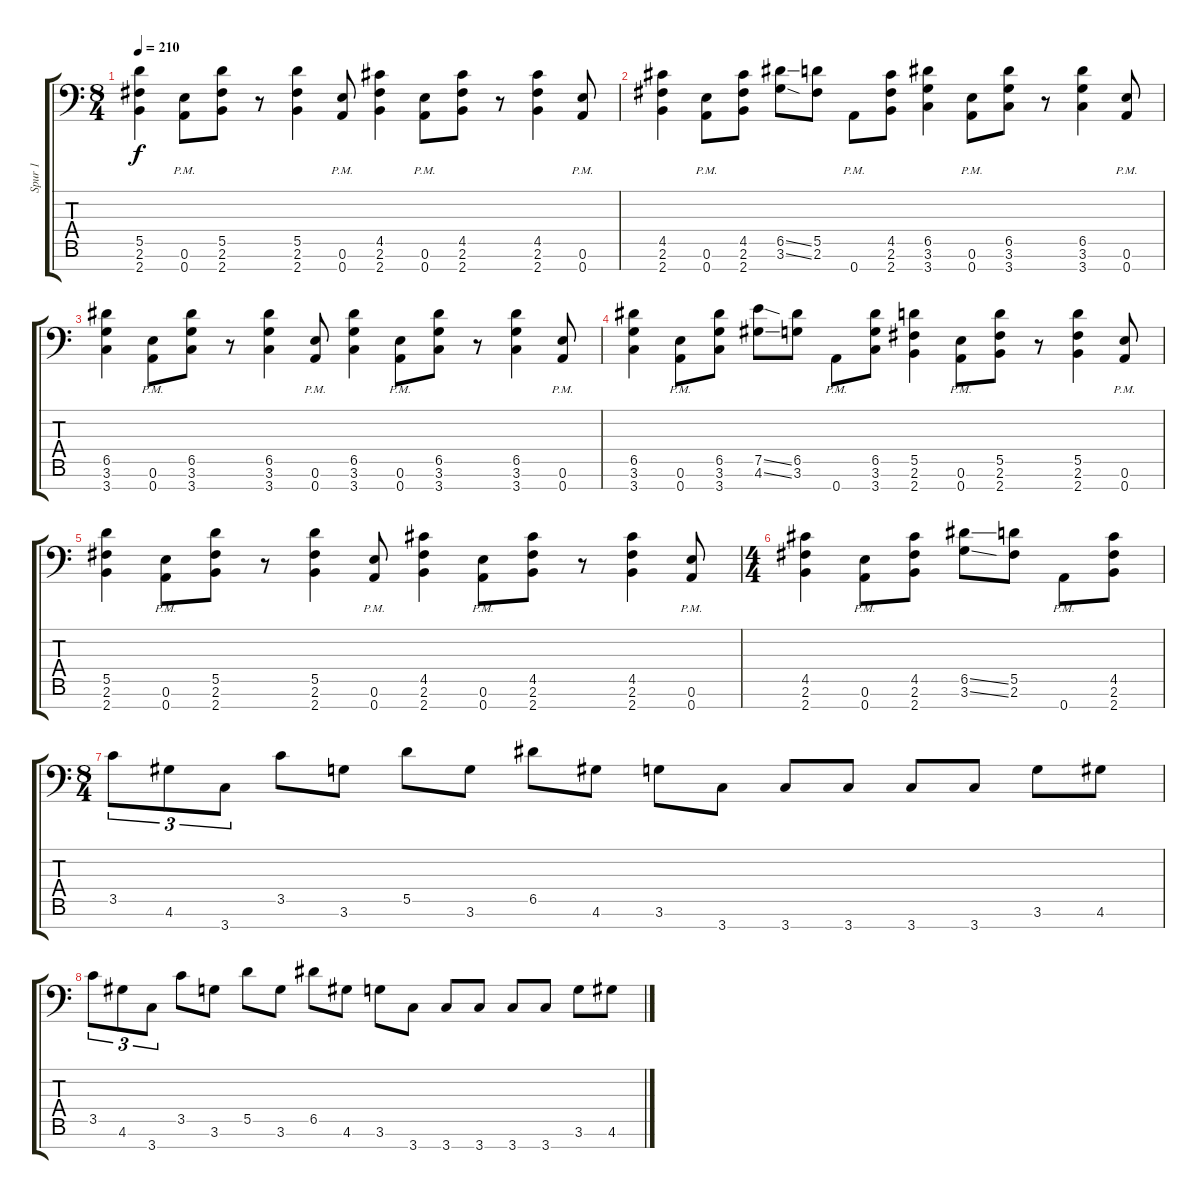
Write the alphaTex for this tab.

\track ("Spur 1" "Spur 1") {instrument overdrivenguitar}
\staff {score tabs}
\tuning (E4 B3 G3 D3 A2 E2 A1) {hide}
\ts (8 4)
\tempo 210
\clef f4
\ks c
(5.5 2.6 2.7).4{dy f} (0.6{pm} 0.7{pm}).8 (5.5 2.6 2.7).8 r.8 (5.5 2.6 2.7).4 (0.6{pm} 0.7{pm}).8 (4.5 2.6 2.7).4 (0.6{pm} 0.7{pm}).8 (4.5 2.6 2.7).8 r.8 (4.5 2.6 2.7).4 (0.6{pm} 0.7{pm}).8 |
(4.5 2.6 2.7).4 (0.6{pm} 0.7{pm}).8 (4.5 2.6 2.7).8 (6.5{ss} 3.6{ss}).8 (5.5 2.6).8 0.7{pm}.8 (4.5 2.6 2.7).8 (6.5 3.6 3.7).4 (0.6{pm} 0.7{pm}).8 (6.5 3.6 3.7).8 r.8 (6.5 3.6 3.7).4 (0.6{pm} 0.7{pm}).8 |
(6.5 3.6 3.7).4 (0.6{pm} 0.7{pm}).8 (6.5 3.6 3.7).8 r.8 (6.5 3.6 3.7).4 (0.6{pm} 0.7{pm}).8 (6.5 3.6 3.7).4 (0.6{pm} 0.7{pm}).8 (6.5 3.6 3.7).8 r.8 (6.5 3.6 3.7).4 (0.6{pm} 0.7{pm}).8 |
(6.5 3.6 3.7).4 (0.6{pm} 0.7{pm}).8 (6.5 3.6 3.7).8 (7.5{ss} 4.6{ss}).8 (6.5 3.6).8 0.7{pm}.8 (6.5 3.6 3.7).8 (5.5 2.6 2.7).4 (0.6{pm} 0.7{pm}).8 (5.5 2.6 2.7).8 r.8 (5.5 2.6 2.7).4 (0.6{pm} 0.7{pm}).8 |
(5.5 2.6 2.7).4 (0.6{pm} 0.7{pm}).8 (5.5 2.6 2.7).8 r.8 (5.5 2.6 2.7).4 (0.6{pm} 0.7{pm}).8 (4.5 2.6 2.7).4 (0.6{pm} 0.7{pm}).8 (4.5 2.6 2.7).8 r.8 (4.5 2.6 2.7).4 (0.6{pm} 0.7{pm}).8 |
\ts (4 4)
(4.5 2.6 2.7).4 (0.6{pm} 0.7{pm}).8 (4.5 2.6 2.7).8 (6.5{ss} 3.6{ss}).8 (5.5 2.6).8 0.7{pm}.8 (4.5 2.6 2.7).8 |
\ts (8 4)
3.5.8{tu (3 2)} 4.6.8{tu (3 2)} 3.7.8{tu (3 2)} 3.5.8 3.6.8 5.5.8 3.6.8 6.5.8 4.6.8 3.6.8 3.7.8 3.7.8 3.7.8 3.7.8 3.7.8 3.6.8 4.6.8 |
3.5.8{tu (3 2)} 4.6.8{tu (3 2)} 3.7.8{tu (3 2)} 3.5.8 3.6.8 5.5.8 3.6.8 6.5.8 4.6.8 3.6.8 3.7.8 3.7.8 3.7.8 3.7.8 3.7.8 3.6.8 4.6.8
